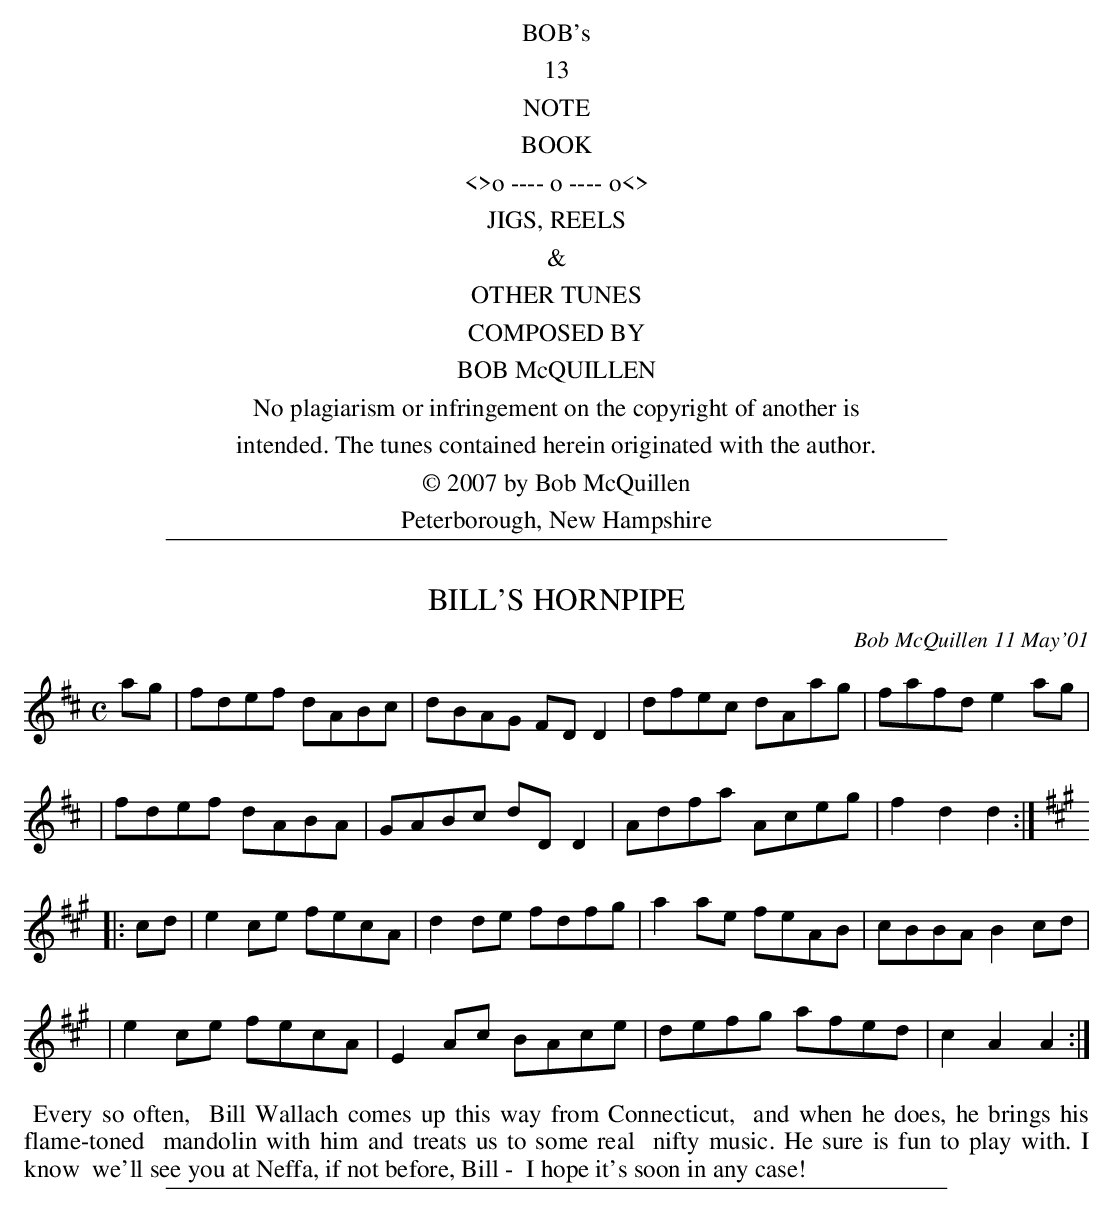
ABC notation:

X:1
T: BILL'S HORNPIPE
C: Bob McQuillen 11 May'01
M: C
L: 1/8
K: D	% and A
ag \
| fdef dABc | dBAG FDD2 | dfec dAag | fafd e2ag |
| fdef dABA | GABc dDD2 | Adfa Aceg | f2d2 d2 :|[K:A]
|: cd \
| e2ce fecA | d2de fdfg | a2ae feAB | cBBA B2cd |
| e2ce fecA | E2Ac BAce | defg afed | c2A2 A2 :|
